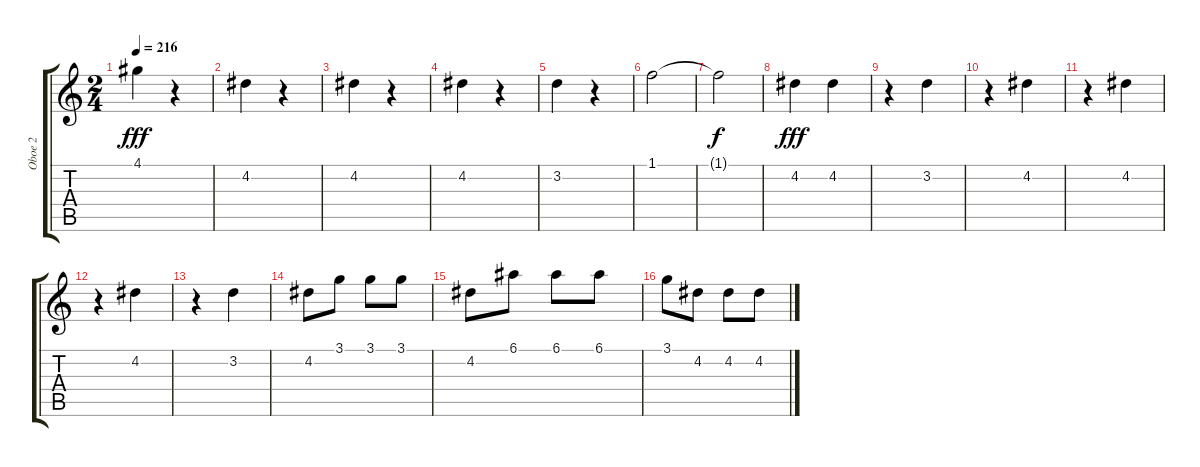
\track ("Oboe 2" "Oboe 2") {instrument acousticguitarnylon}
\staff {score tabs}
\tuning (E4 B3 G3 D3 A2 E2) {hide}
\ts (2 4)
\tempo 216
\clef g2
\ks c
4.1.4{dy fff} r.4 |
4.2.4 r.4 |
4.2.4 r.4 |
4.2.4 r.4 |
3.2.4 r.4 |
1.1.2 |
1.1{t}.2{dy f} |
4.2.4{dy fff} 4.2.4 |
r.4 3.2.4 |
r.4 4.2.4 |
r.4 4.2.4 |
r.4 4.2.4 |
r.4 3.2.4 |
4.2.8 3.1.8 3.1.8 3.1.8 |
4.2.8 6.1.8 6.1.8 6.1.8 |
3.1.8 4.2.8 4.2.8 4.2.8
